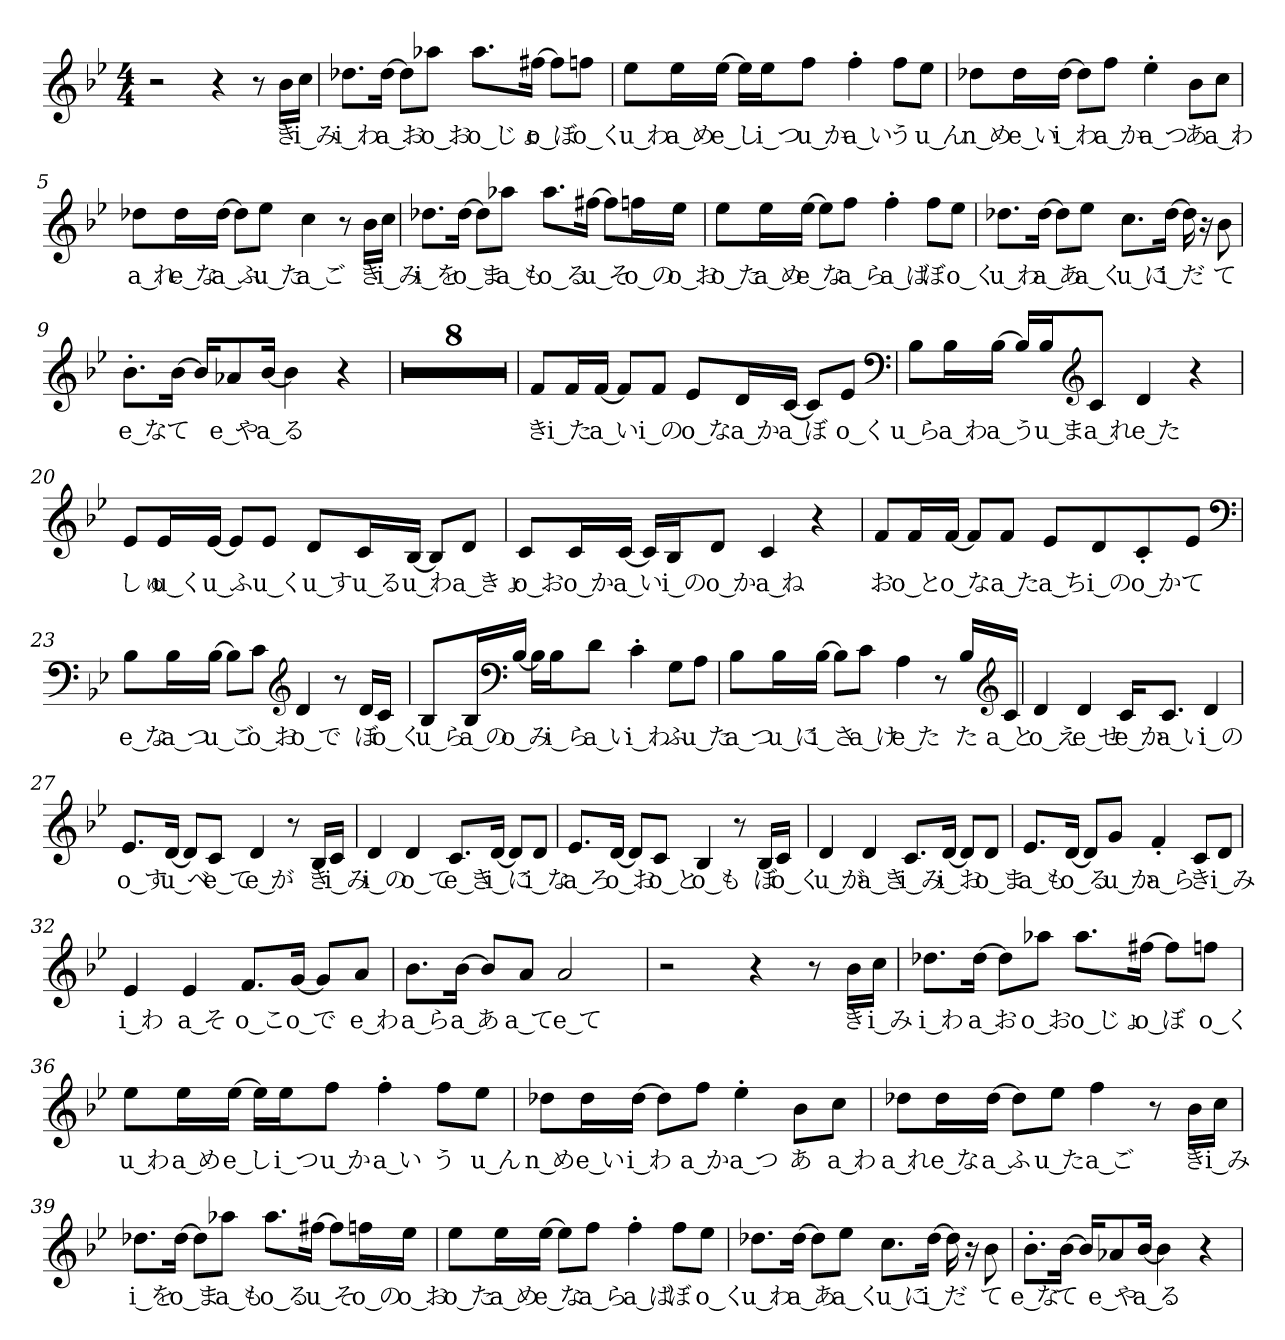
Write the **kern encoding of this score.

**kern	**text
*part1	*part1
*staff1	*staff1
*clefG2	*
*k[b-e-]	*
*M4/4	*
*MM120	*
=1	=1
2r	.
4r	.
8r	.
16b-LL	- き
16ccJJ	i み
=2	=2
8.dd-XL	i わ
[16dd-Jk	a お
8dd-L]	.
8aa-XJ	o お
8.aa-L	o じょ
[16ff#XJk	o ぼ
8ff#L]	.
8ffnJ	o く
=3	=3
8ee-L	u わ
16ee-L	a め
[16ee-JJ	e し
16ee-LL]	.
16ee-J	i つ
8ffJ	u か
4ff'	a い
8ffL	- う
8ee-J	u ん
=4	=4
8dd-XL	n め
16dd-L	e い
[16dd-JJ	i わ
8dd-L]	.
8ffJ	a か
4ee-'	a つ
8b-L	- あ
8ccJ	a わ
=5	=5
8dd-XL	a れ
16dd-L	e な
[16dd-JJ	a ふ
8dd-L]	.
8ee-J	u た
4cc	a ご
8r	.
16b-LL	- き
16ccJJ	i み
=6	=6
8.dd-XL	i を
[16dd-Jk	o ま
8dd-L]	.
8aa-XJ	a も
8.aa-L	o る
[16ff#XJk	u そ
8ff#L]	.
16ffnL	o の
16ee-JJ	o お
=7	=7
8ee-L	o た
16ee-L	a め
[16ee-JJ	e な
8ee-L]	.
8ffJ	a ら
4ff'	a ば
8ffL	- ぼ
8ee-J	o く
=8	=8
8.dd-XL	u わ
[16dd-Jk	a あ
8dd-L]	.
8ee-J	a く
8.ccL	u に
[16dd-Jk	i だ
16dd-]	.
16r	.
8b-	- て
=9	=9
8.b-'L	e な
[16b-Jk	- て
16b-KL]	.
8a-X	e や
[16b-Jk	a る
4b-]	.
4r	.
=10	=10
1r	.
=11	=11
1r	.
=12	=12
1r	.
=13	=13
1r	.
=14	=14
1r	.
=15	=15
1r	.
=16	=16
1r	.
=17	=17
1r	.
=18	=18
8fL	- き
16fL	i た
[16fJJ	a い
8fL]	.
8fJ	i の
8e-L	o な
16dL	a か
[16cJJ	a ぼ
8cL]	.
8e-J	o く
*clefF4	*
=19	=19
8B-L	u ら
16B-L	a わ
[16B-JJ	a う
16B-LL]	.
16B-J	u ま
*clefG2	*
8cJ	a れ
4d	e た
4r	.
=20	=20
8e-L	- しゅ
16e-L	u く
[16e-JJ	u ふ
8e-L]	.
8e-J	u く
8dL	u す
16cL	u る
[16B-JJ	u わ
8B-L]	.
8dJ	a きょ
=21	=21
8cL	o お
16cL	o か
[16cJJ	a い
16cLL]	.
16B-J	i の
8dJ	o か
4c	a ね
4r	.
=22	=22
8fL	- お
16fL	o と
[16fJJ	o な
8fL]	.
8fJ	a た
8e-L	a ち
8d	i の
8c'	o か
8e-J	- て
*clefF4	*
=23	=23
8B-L	e な
16B-L	a つ
[16B-JJ	u ご
8B-L]	.
8cJ	o お
*clefG2	*
4d	o で
8r	.
16dLL	- ぼ
16cJJ	o く
=24	=24
8B-L	u ら
16B-L	a の
*clefF4	*
[16B-JJ	o み
16B-LL]	.
16B-J	i ら
8dJ	a い
4c'	i わ
8GL	- ふ
8AJ	u た
=25	=25
8B-L	a つ
16B-L	u に
[16B-JJ	i さ
8B-L]	.
8cJ	a け
4A	e た
8r	.
16B-LL	- た
*clefG2	*
16cJJ	a と
=26	=26
4d	o え
4d	e せ
16cKL	e か
8.cJ	a い
4d	i の
=27	=27
8.e-L	o す
[16dJk	u べ
8dL]	.
8cJ	e て
4d	e が
8r	.
16B-LL	- き
16cJJ	i み
=28	=28
4d	i の
4d	o て
8.cL	e き
[16dJk	i に
8dL]	.
8dJ	i な
=29	=29
8.e-L	a ろ
[16dJk	o お
8dL]	.
8cJ	o と
4B-	o も
8r	.
16B-LL	- ぼ
16cJJ	o く
=30	=30
4d	u が
4d	a き
8.cL	i み
[16dJk	i お
8dL]	.
8dJ	o ま
=31	=31
8.e-L	a も
[16dJk	o る
8dL]	.
8gJ	u か
4f'	a ら
8cL	- き
8dJ	i み
=32	=32
4e-	i わ
4e-	a そ
8.fL	o こ
[16gJk	o で
8gL]	.
8aJ	e わ
=33	=33
8.b-L	a ら
[16b-Jk	a あ
8b-L]	.
8aJ	a て
2a	e て
=34	=34
2r	.
4r	.
8r	.
16b-LL	- き
16ccJJ	i み
=35	=35
8.dd-XL	i わ
[16dd-Jk	a お
8dd-L]	.
8aa-XJ	o お
8.aa-L	o じょ
[16ff#XJk	o ぼ
8ff#L]	.
8ffnJ	o く
=36	=36
8ee-L	u わ
16ee-L	a め
[16ee-JJ	e し
16ee-LL]	.
16ee-J	i つ
8ffJ	u か
4ff'	a い
8ffL	- う
8ee-J	u ん
=37	=37
8dd-XL	n め
16dd-L	e い
[16dd-JJ	i わ
8dd-L]	.
8ffJ	a か
4ee-'	a つ
8b-L	- あ
8ccJ	a わ
=38	=38
8dd-XL	a れ
16dd-L	e な
[16dd-JJ	a ふ
8dd-L]	.
8ee-J	u た
4ff	a ご
8r	.
16b-LL	- き
16ccJJ	i み
=39	=39
8.dd-XL	i を
[16dd-Jk	o ま
8dd-L]	.
8aa-XJ	a も
8.aa-L	o る
[16ff#XJk	u そ
8ff#L]	.
16ffnL	o の
16ee-JJ	o お
=40	=40
8ee-L	o た
16ee-L	a め
[16ee-JJ	e な
8ee-L]	.
8ffJ	a ら
4ff'	a ば
8ffL	- ぼ
8ee-J	o く
=41	=41
8.dd-XL	u わ
[16dd-Jk	a あ
8dd-L]	.
8ee-J	a く
8.ccL	u に
[16dd-Jk	i だ
16dd-]	.
16r	.
8b-	- て
=42	=42
8.b-'L	e な
[16b-Jk	- て
16b-KL]	.
8a-X	e や
[16b-Jk	a る
4b-]	.
4r	.
=	=
*-	*-
